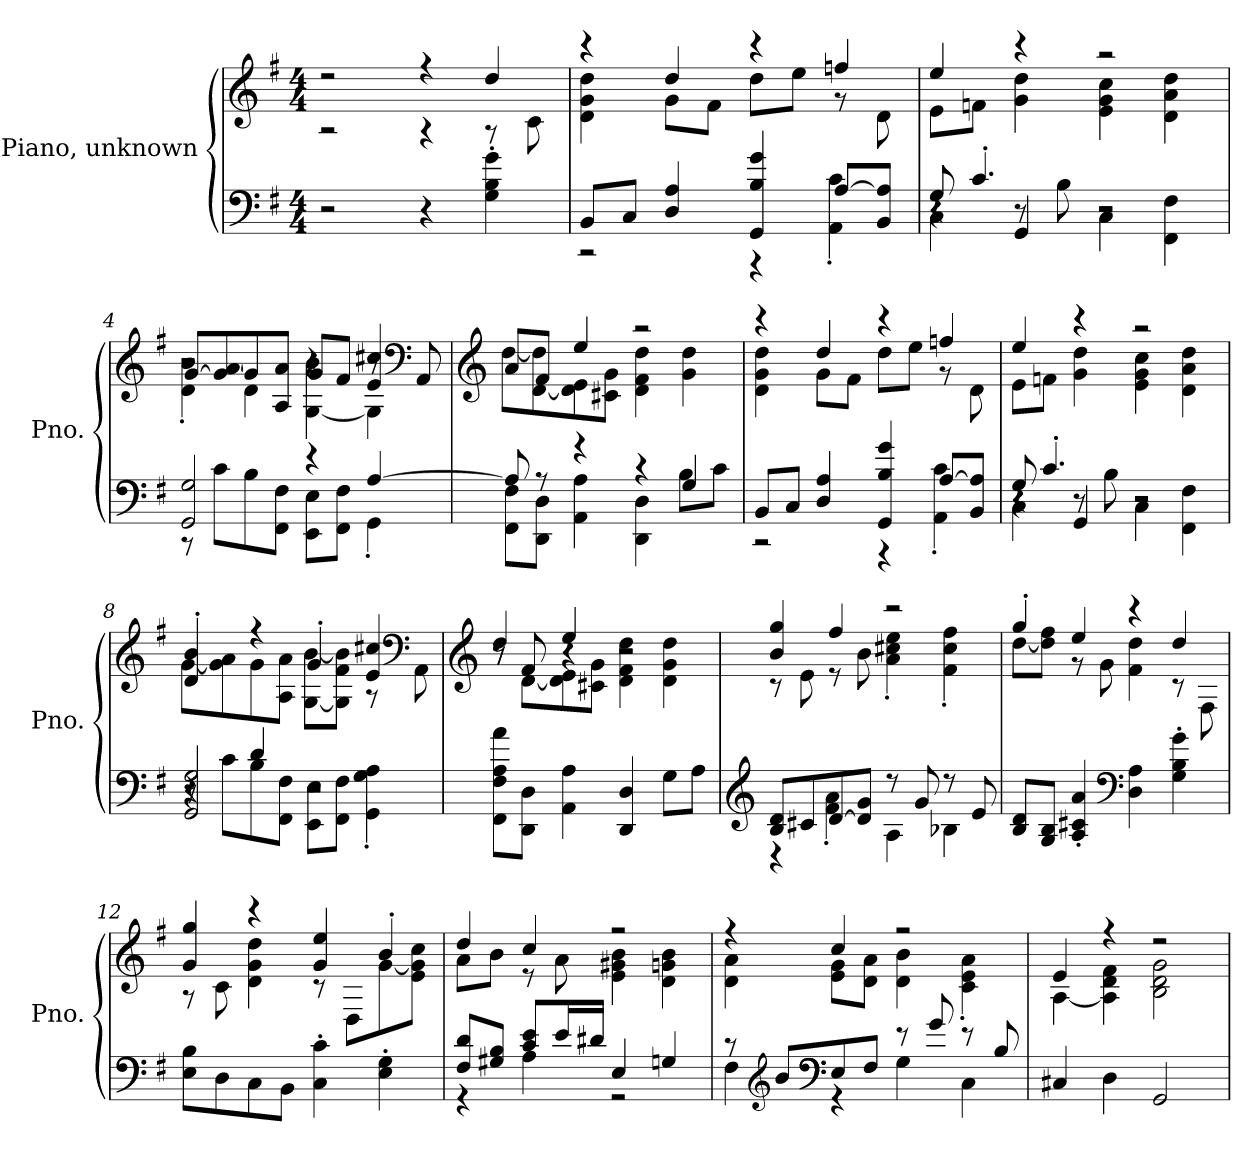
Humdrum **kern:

**kern	**kern
*part1	*part1
*staff2	*staff1
*I"Piano, unknown	*
*I'Pno.	*
*clefF4	*clefG2
*k[f#]	*k[f#]
*M4/4	*M4/4
*MM120	*MM120
=1	=1
*	*^
2r	2r	2r
4r	4r	4r
4G\' 4B\' 4g\'	4dd/	8r
.	.	8c\
=2	=2	=2
*^	*	*
8BB/L	2r	4r	4d\ 4g\ 4dd\
8C/J	.	.	.
4D/ 4A/	.	4dd/	8g\L
.	.	.	8f#\J
4GG/ 4B/ 4g/	4r	4r	8dd\L
.	.	.	8ee\J
[8A/L	4AA\' 4c\'	4ffn/	8r
8BB/ 8A/]J	.	.	8d\
=3	=3	=3	=3
*	*^	*	*
8G/	4C\	4r	4ee/	8e\L
4.c'/	.	.	.	8fn\J
.	8r	4GG/	4r	4g\ 4dd\
.	8B\	.	.	.
2r	4C\	2r	2r	4e\ 4g\ 4cc\
.	4FF#\ 4F#\	.	.	4d\ 4a\ 4dd\
*	*v	*v	*	*
=4	=4	=4	=4
*	*	*	*^
2GG/ 2G/	8r	2r	4d\' 4b\'	[8g/L
.	8c\L	.	.	8g/_ 8a/
.	8B\	.	4d\	8g/]
.	8FF#\ 8F#\J	.	.	8A/ 8a/J
4r	8EE\ 8E\L	4r	[4G\ 4b\	8g/L
.	8FF#\ 8F#\J	.	.	8f#/J
[4A/	4GG'\	4e/ 4cc#X/	4G\]	8r
*	*	*clefF4	*	*
.	.	.	.	8AA/
*	*	*v	*v	*v
!!LO:LB:g=z
=5	=5	=5
*	*	*clefG2
*	*	*^
8A/]	8FF#\ 8F#\L	8a/L	[8dd\L
8r	8DD\ 8D\J	8f#/J	[8d\ 8dd\]
4r	4AA\ 4A\	4ee/	8d\] 8e\
.	.	.	8c#X\ 8g\J
4r	4DD\ 4D\	2r	4d\ 4f#\ 4dd\
4G/	8B\L	.	4g\ 4dd\
.	8c\J	.	.
=6	=6	=6	=6
8BB/L	2r	4r	4d\ 4g\ 4dd\
8C/J	.	.	.
4D/ 4A/	.	4dd/	8g\L
.	.	.	8f#\J
4GG/ 4B/ 4g/	4r	4r	8dd\L
.	.	.	8ee\J
[8A/L	4AA\' 4c\'	4ffn/	8r
8BB/ 8A/]J	.	.	8d\
=7	=7	=7	=7
*	*^	*	*
8G/	4C\	4r	4ee/	8e\L
4.c'/	.	.	.	8fn\J
.	8r	4GG/	4r	4g\ 4dd\
.	8B\	.	.	.
2r	4C\	2r	2r	4e\ 4g\ 4cc\
.	4FF#\ 4F#\	.	.	4d\ 4a\ 4dd\
=8	=8	=8	=8	=8
4r	8r	2GG/ 2G/	4d/' 4b/'	[8g\L
.	8c\L	.	.	8g\] 8a\
4d/	8B\	.	4r	8g\
.	8FF#\ 8F#\J	.	.	8A\ 8a\J
2r	8EE\ 8E\L	2r	4g'/	[8G\ [8b\L
.	8FF#\ 8F#\J	.	.	8G\] 8f#\ 8b\]J
.	4GG\' 4G\' 4A\'	.	4e/ 4cc#X/	8r
*	*	*	*clefF4	*
.	.	.	.	8AA\
*v	*v	*v	*	*
*	*v	*v
!!LO:LB:g=z
=9	=9
*	*clefG2
*	*^
*	*	*^
8FF#\ 8F#\ 8A\ 8a\L	4dd/	8r	8r
8DD\ 8D\J	.	[8d\L	8f#/
4AA\ 4A\	4ee/	8d\] 8e\	4r
.	.	8c#X\ 8g\J	.
4DD/ 4D/	2r	4d\ 4f#\ 4dd\	2r
8G\L	.	4d\ 4g\ 4dd\	.
8A\J	.	.	.
*	*v	*v	*v
=10	=10
*clefG2	*
*^	*^
8B/ 8d/L	4r	4b/ 4gg/	8r
8c#X/	.	.	8e\
[8d/	4f#\' 4a\'	4ff#/	8r
8d/] 8g/J	.	.	8b\
8r	4A\	2r	4a\' 4cc#X\' 4ee\'
8g/	.	.	.
8r	4B-X\	.	4f#\' 4cc#\' 4ff#\'
8e/	.	.	.
*v	*v	*	*
=11	=11	=11
8B/ 8d/L	4gg'/	[8dd\L
8G/ 8B/J	.	8dd\] 8ff#\J
4A/' 4c#X/' 4a/'	4ee/	8r
.	.	8g\
*clefF4	*	*
4D\ 4A\	4r	4f#\ 4dd\
4G\' 4B\' 4g\'	4dd/	8r
.	.	8F#\
=12	=12	=12
8E\ 8B\L	4g/ 4gg/	8r
8D\	.	8c\
8C\	4r	4d\ 4g\ 4dd\
8BB\J	.	.
4C\' 4c\'	4g/ 4ee/	8r
.	.	8D\L
4E\' 4G\'	4b'/	[8g\
.	.	8e\ 8g\] 8cc\J
!!LO:LB:g=z	!!
=13	=13	=13
*^	*	*
8F#/ 8d/L	4r	4dd/	8a\L
8G#X/ 8B/J	.	.	8b\J
8c/ 8e/L	4A\	4cc/	8r
16e/L	.	.	8a\
16d#X/JJ	.	.	.
4E/	2r	2r	4e\ 4g#X\ 4b\
4Gn/	.	.	4d\ 4gn\ 4b\
=14	=14	=14	=14
8r	4F#\	4r	4d\ 4a\
*clefG2	*	*	*
8b/L	.	.	.
*clefF4	*	*	*
8E/	4r	4cc/	8e\ 8g\L
8F#/J	.	.	8d\ 8a\J
8r	4G\	2r	4d\ 4b\
8g/	.	.	.
8r	4C\	.	4c\' 4e\' 4a\'
8B/	.	.	.
*v	*v	*	*
=15	=15	=15
4C#X/	4e/	[4A\
4D\	4r	4A\] 4d\ 4f#\
2GG/	2r	2B\ 2d\ 2g\
*	*v	*v
=	=
*-	*-
